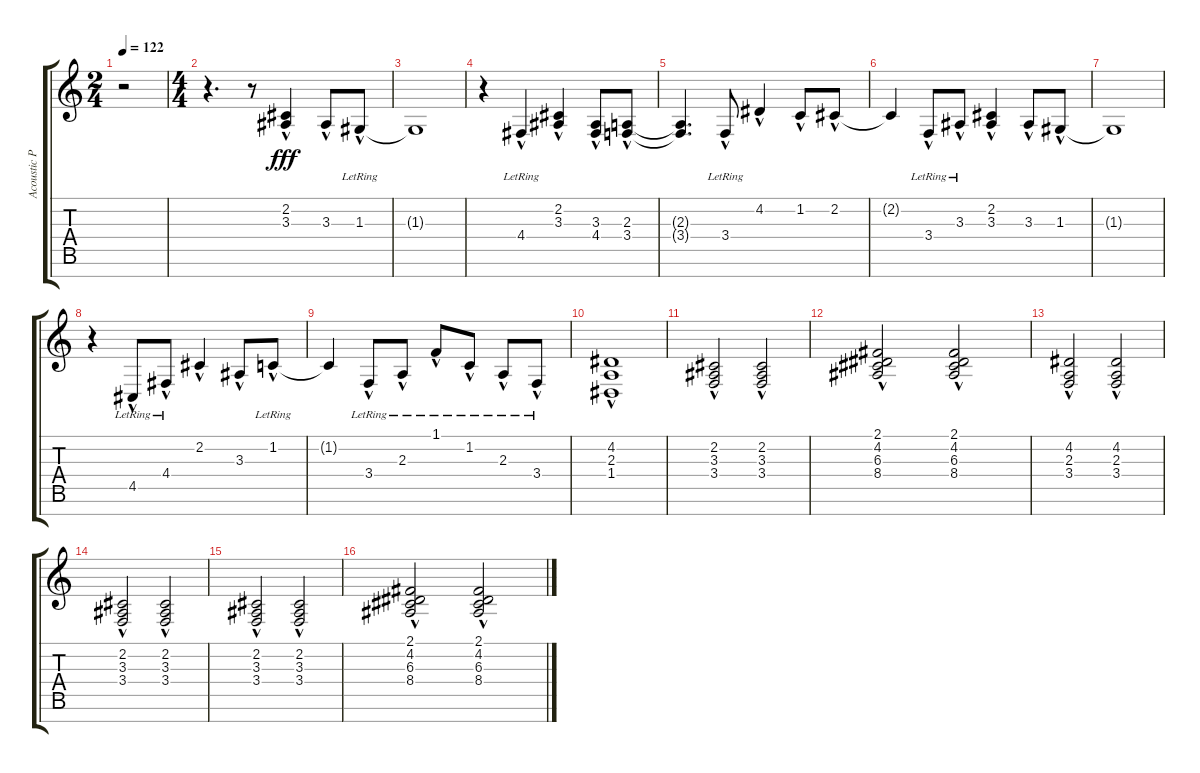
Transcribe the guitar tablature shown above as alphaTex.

\track ("Acoustic Piano (Staff 1)" "Acoustic P") {instrument brightacousticpiano}
\staff {score tabs}
\tuning (E4 B3 G3 D3 A2 E2 B1) {hide}
\ts (2 4)
\tempo 122
\clef g2
\ks c
r.2{dy fff instrument brightacousticpiano} |
\ts (4 4)
r.4{d} r.8 (2.2{hac} 3.3{hac}).4 3.3{hac}.8 1.3{hac lr}.8 |
1.3{t}.1 |
r.4 4.4{hac lr}.4 (2.2{hac} 3.3{hac}).4 (3.3{hac} 4.4{hac}).8 (2.3{hac} 3.4{hac}).8 |
(2.3{t} 3.4{t}).4{d} 3.4{hac lr}.8 4.2{hac}.4 1.2{hac}.8 2.2{hac}.8 |
2.2{t}.4 3.4{hac lr}.8 3.3{hac lr}.8 (2.2{hac} 3.3{hac}).4 3.3{hac}.8 1.3{hac}.8 |
1.3{t}.1 |
r.4 4.5{hac lr}.8 4.4{hac lr}.8 2.2{hac}.4 3.3{hac}.8 1.2{hac lr}.8 |
1.2{t}.4 3.4{hac lr}.8 2.3{hac lr}.8 1.1{hac lr}.8 1.2{hac lr}.8 2.3{hac lr}.8 3.4{hac lr}.8 |
(4.2{hac} 2.3{hac} 1.4{hac}).1 |
(2.2{hac} 3.3{hac} 3.4{hac}).2 (2.2{hac} 3.3{hac} 3.4{hac}).2 |
(2.1{hac} 4.2{hac} 6.3{hac} 8.4{hac}).2 (2.1{hac} 4.2{hac} 6.3{hac} 8.4{hac}).2 |
(4.2{hac} 2.3{hac} 3.4{hac}).2 (4.2{hac} 2.3{hac} 3.4{hac}).2 |
(2.2{hac} 3.3{hac} 3.4{hac}).2 (2.2{hac} 3.3{hac} 3.4{hac}).2 |
(2.2{hac} 3.3{hac} 3.4{hac}).2 (2.2{hac} 3.3{hac} 3.4{hac}).2 |
(2.1{hac} 4.2{hac} 6.3{hac} 8.4{hac}).2 (2.1{hac} 4.2{hac} 6.3{hac} 8.4{hac}).2
